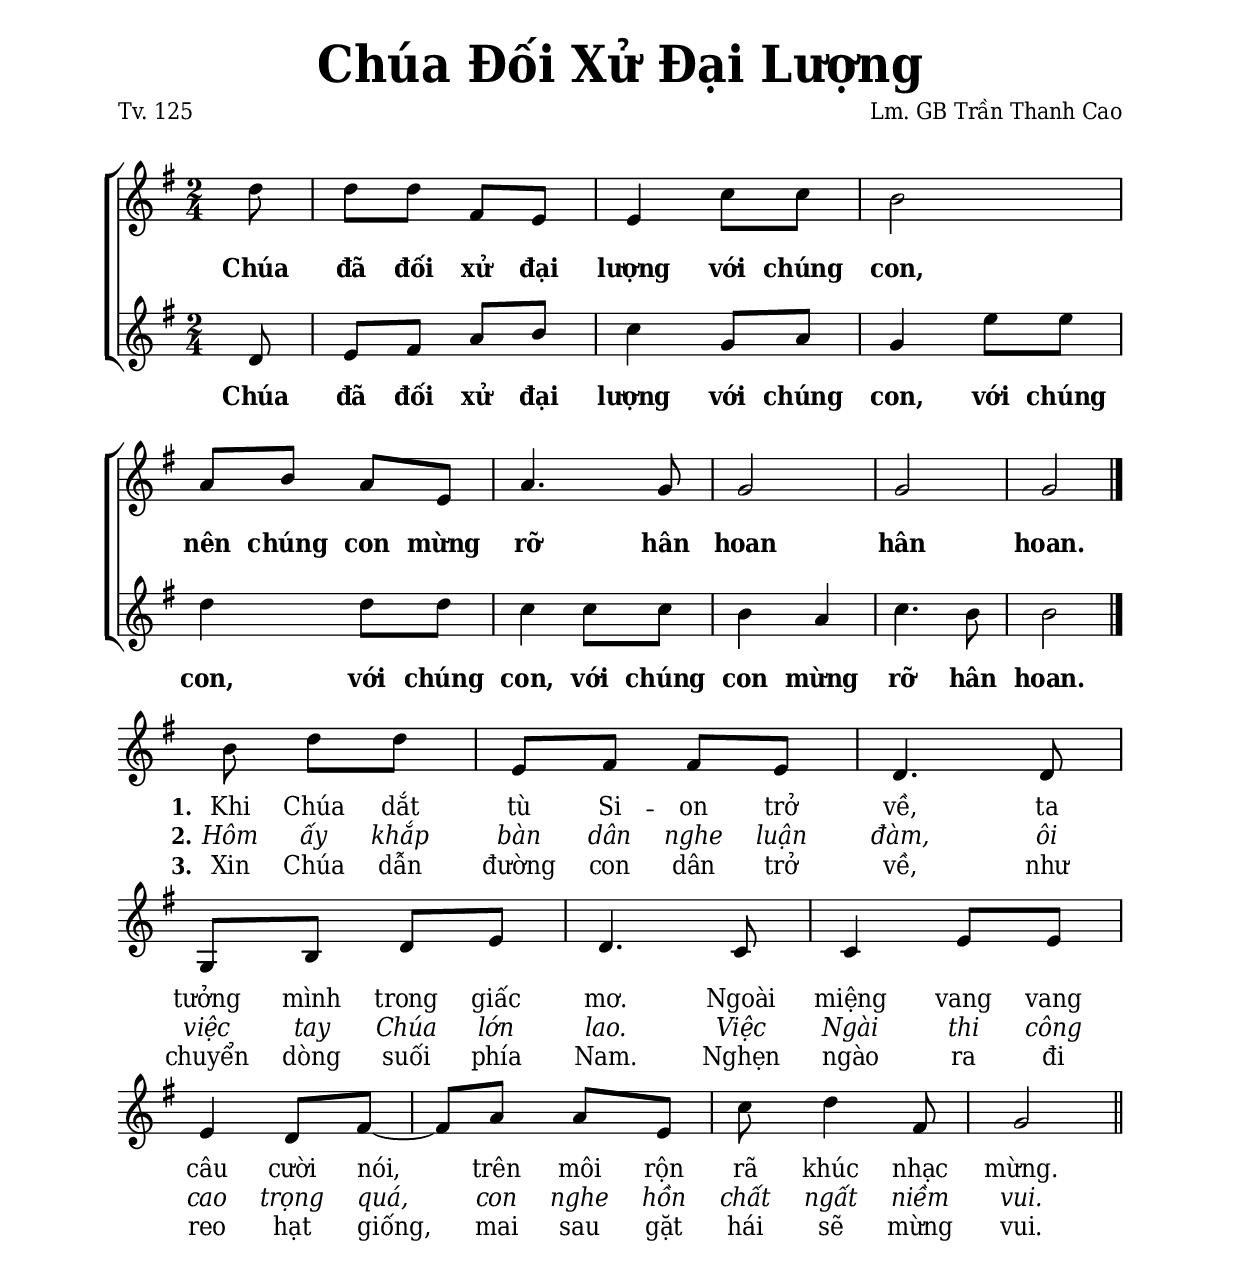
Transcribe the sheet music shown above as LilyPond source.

% Cài đặt chung
\version "2.22.1"
\include "english.ly"

\header {
  title = \markup { \fontsize #3 "Chúa Đối Xử Đại Lượng" }
  poet = "Tv. 125"
  composer = "Lm. GB Trần Thanh Cao"
  arranger = " "
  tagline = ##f
}

% Nhạc điệp khúc
nhacDiepKhucBas = \relative c' {
  <>^\markup { \halign #40 " " }
  \partial 8 d8 |
  e fs a b |
  c4 g8 a |
  g4 e'8 e |
  d4 d8 d |
  c4 c8 c |
  b4 a |
  c4. b8 |
  b2 \bar "|."
}

nhacDiepKhucSop = \relative c'' {
  \partial 8 d8 |
  d d fs, e |
  e4 c'8 c |
  b2 |
  a8 b a e |
  a4. g8 |
  g2 |
  g2 |
  g2 \bar "|."
}

% Nhạc phiên khúc
nhacPhienKhuc = \relative c'' {
  \partial 4. b8 d d |
  e, fs fs e |
  d4. d8 |
  g, b d e |
  d4. c8 |
  c4 e8 e |
  e4 d8 fs ~ |
  fs a a e |
  c' d4 fs,8 |
  g2 \bar "||"
}

% Lời điệp khúc
loiDiepKhucSop = \lyricmode {
  Chúa đã đối xử đại lượng với chúng con,
  nên chúng con mừng rỡ hân hoan hân hoan.
}

loiDiepKhucBas = \lyricmode {
  Chúa đã đối xử đại lượng với chúng con,
  với chúng con, với chúng con,
  với chúng con mừng rỡ hân hoan.
}

% Lời phiên khúc
loiPhienKhucMot = \lyricmode {
  \set stanza = #"1."
  Khi Chúa dắt tù Si -- on trở về,
  ta tưởng mình trong giấc mơ.
  Ngoài miệng vang vang câu cười nói,
  trên môi rộn rã khúc nhạc mừng.
}

loiPhienKhucHai = \lyricmode {
  \override Lyrics.LyricText.font-shape = #'italic
  \set stanza = #"2."
  Hôm ấy khắp bàn dân nghe luận đàm,
  ôi việc tay Chúa lớn lao.
  Việc Ngài thi công cao trọng quá,
  con nghe hồn chất ngất niềm vui.
}

loiPhienKhucBa = \lyricmode {
  \set stanza = #"3."
  Xin Chúa dẫn đường con dân trở về,
  như chuyển dòng suối phía Nam.
  Nghẹn ngào ra đi reo hạt giống,
  mai sau gặt hái sẽ mừng vui.
}

% Dàn trang
\paper {
  #(set-paper-size "a4")
  top-margin = 20\mm
  bottom-margin = 10\mm
  left-margin = 20\mm
  right-margin = 20\mm
  #(define fonts
    (make-pango-font-tree
      "Deja Vu Serif Condensed"
      "Deja Vu Serif Condensed"
      "Deja Vu Serif Condensed"
      (/ 20 20)))
  page-count = #1
  indent = #0
  system-system-spacing = #'((basic-distance . 14)
                             (minimum-distance . 14)
                             (padding . 1))
  score-system-spacing = #'((basic-distance . 13)
                             (minimum-distance . 13)
                             (padding . 1))
}

\score {
  \new ChoirStaff <<
    \new Staff \with {
        \consists "Merge_rests_engraver"
        \override VerticalAxisGroup.staff-staff-spacing = #'((basic-distance . 13))
      }
      <<
      \new Voice = beSop {
        \key g \major \time 2/4 \nhacDiepKhucSop
      }
      \new Lyrics \with {
          \override VerticalAxisGroup.
            nonstaff-relatedstaff-spacing.padding = #2.5
          \override VerticalAxisGroup.
            nonstaff-unrelatedstaff-spacing.padding = #1
        }
        \lyricsto beSop \loiDiepKhucSop
    >>
    \new Staff \with {
        \consists "Merge_rests_engraver"
    }
      <<
      \new Voice = beBas {
        \key g \major \time 2/4 \nhacDiepKhucBas
      }
      \new Lyrics \with {
          \override VerticalAxisGroup.
            nonstaff-relatedstaff-spacing.padding = #2
          \override VerticalAxisGroup.
            nonstaff-unrelatedstaff-spacing.padding = #1
        }
        \lyricsto beBas \loiDiepKhucBas
    >>
  >>
  \layout {
    \override Lyrics.LyricText.font-series = #'bold
    %\override Lyrics.LyricText.font-size = #+2
    \override Lyrics.LyricSpace.minimum-distance = #1.6
    \override Score.BarNumber.break-visibility = ##(#f #f #f)
    \override Score.SpacingSpanner.uniform-stretching = ##t    
  }
}

\score {
  \new ChoirStaff <<
    \new Staff = phienKhuc \with {
        %\magnifyStaff #(magstep +1)
      }
      <<
      \new Voice = beSop {
        \key g \major \time 2/4 \nhacPhienKhuc
      }
    >>
    \new Lyrics \with {
          \override VerticalAxisGroup.
            nonstaff-relatedstaff-spacing.padding = #1.2
          \override VerticalAxisGroup.
            nonstaff-unrelatedstaff-spacing.padding = #1.5
        }
        \lyricsto beSop \loiPhienKhucMot
    \new Lyrics \lyricsto beSop \loiPhienKhucHai
    \new Lyrics \with {
          \override VerticalAxisGroup.
            nonstaff-relatedstaff-spacing.padding = #1.5
          \override VerticalAxisGroup.
            nonstaff-unrelatedstaff-spacing.padding = #1.5
        }
        \lyricsto beSop \loiPhienKhucBa
  >>
  \layout {
    \override Staff.TimeSignature.transparent = ##t
    %\override Lyrics.LyricText.font-size = #+2
    \override Lyrics.LyricSpace.minimum-distance = #3.2
    \override Score.BarNumber.break-visibility = ##(#f #f #f)
    \override Score.SpacingSpanner.uniform-stretching = ##t
  } 
}
